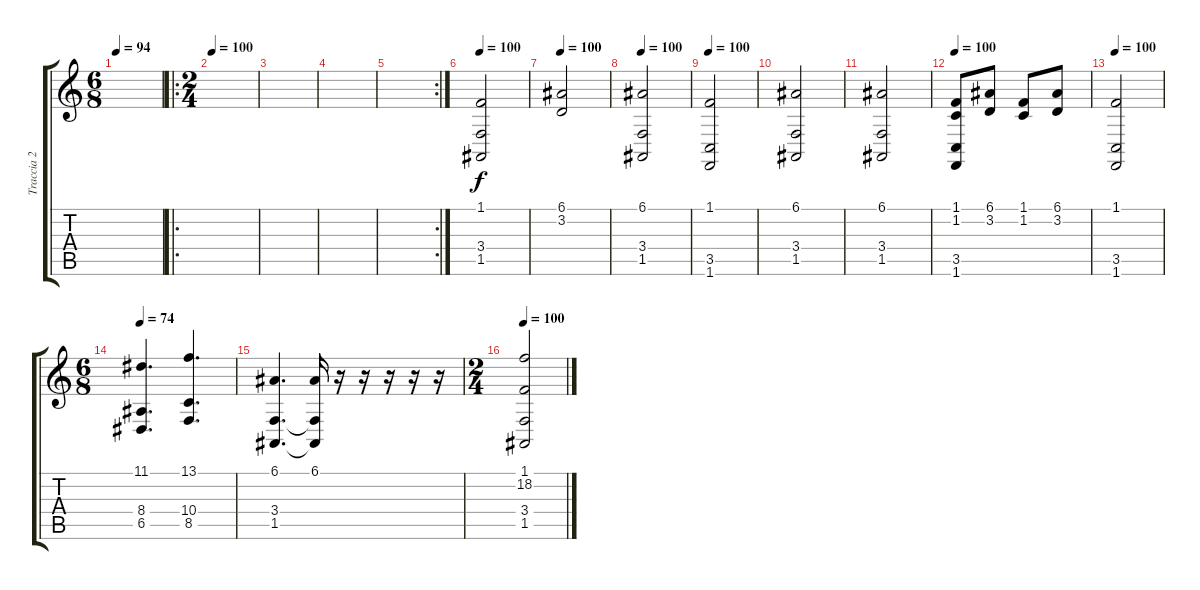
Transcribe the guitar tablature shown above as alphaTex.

\track ("Traccia 2" "Traccia 2") {instrument tremolostrings}
\staff {score tabs}
\tuning (E4 B3 G3 D3 A2 E2) {hide}
\ts (6 8)
\tempo 94
\clef g2
\ks c
|
\ro
\ts (2 4)
\tempo 100
|
|
|
\rc 2
|
\tempo 100
(1.1 3.4 1.5).2 |
\tempo 100
(6.1 3.2).2 |
\tempo 100
(6.1 3.4 1.5).2 |
\tempo 100
(1.1 3.5 1.6).2 |
(6.1 3.4 1.5).2 |
(6.1 3.4 1.5).2 |
\tempo 100
(1.1 1.2 3.5 1.6).8 (6.1 3.2).8 (1.1 1.2).8 (6.1 3.2).8 |
\tempo 100
(1.1 3.5 1.6).2 |
\ts (6 8)
\tempo 74
(11.1 8.4 6.5).4{d} (13.1 10.4 8.5).4{d} |
(6.1 3.4 1.5).4{d} (6.1 3.4{t} 1.5{t}).16 r.16 r.16 r.16 r.16 r.16 |
\ts (2 4)
\tempo 100
(1.1 18.2 3.4 1.5).2
